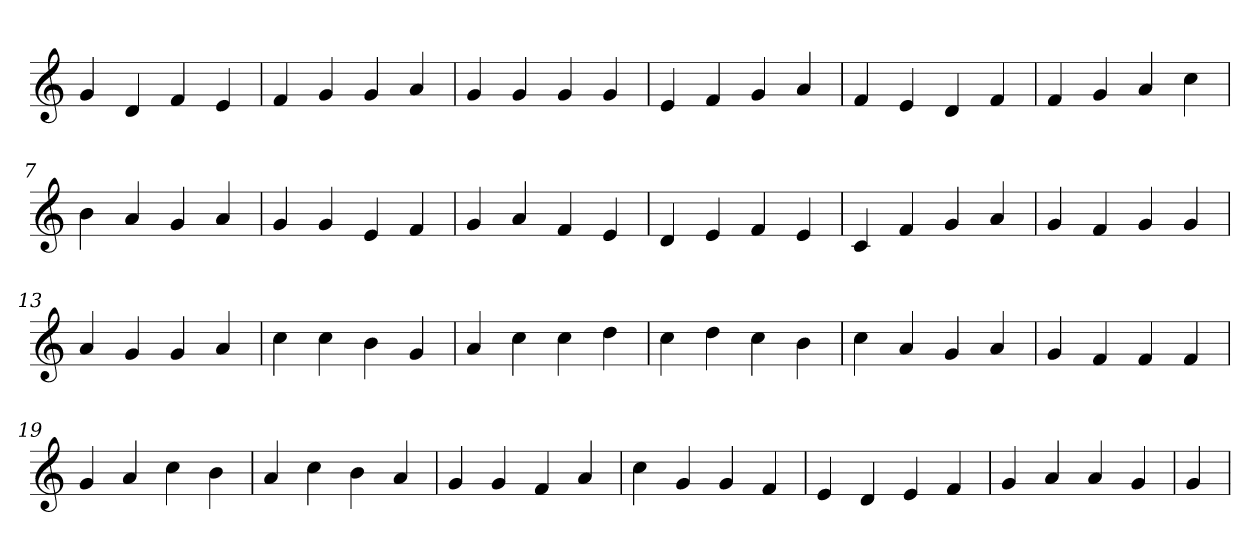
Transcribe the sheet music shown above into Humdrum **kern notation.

**kern
*part1
*staff1
*clefG2
=1
4g
4d
4f
4e
=2
4f
4g
4g
4a
=3
4g
4g
4g
4g
=4
4e
4f
4g
4a
=5
4f
4e
4d
4f
=6
4f
4g
4a
4cc
=7
4b
4a
4g
4a
=8
4g
4g
4e
4f
=9
4g
4a
4f
4e
=10
4d
4e
4f
4e
=11
4c
4f
4g
4a
=12
4g
4f
4g
4g
=13
4a
4g
4g
4a
=14
4cc
4cc
4b
4g
=15
4a
4cc
4cc
4dd
=16
4cc
4dd
4cc
4b
=17
4cc
4a
4g
4a
=18
4g
4f
4f
4f
=19
4g
4a
4cc
4b
=20
4a
4cc
4b
4a
=21
4g
4g
4f
4a
=22
4cc
4g
4g
4f
=23
4e
4d
4e
4f
=24
4g
4a
4a
4g
=25
4g
=
*-
